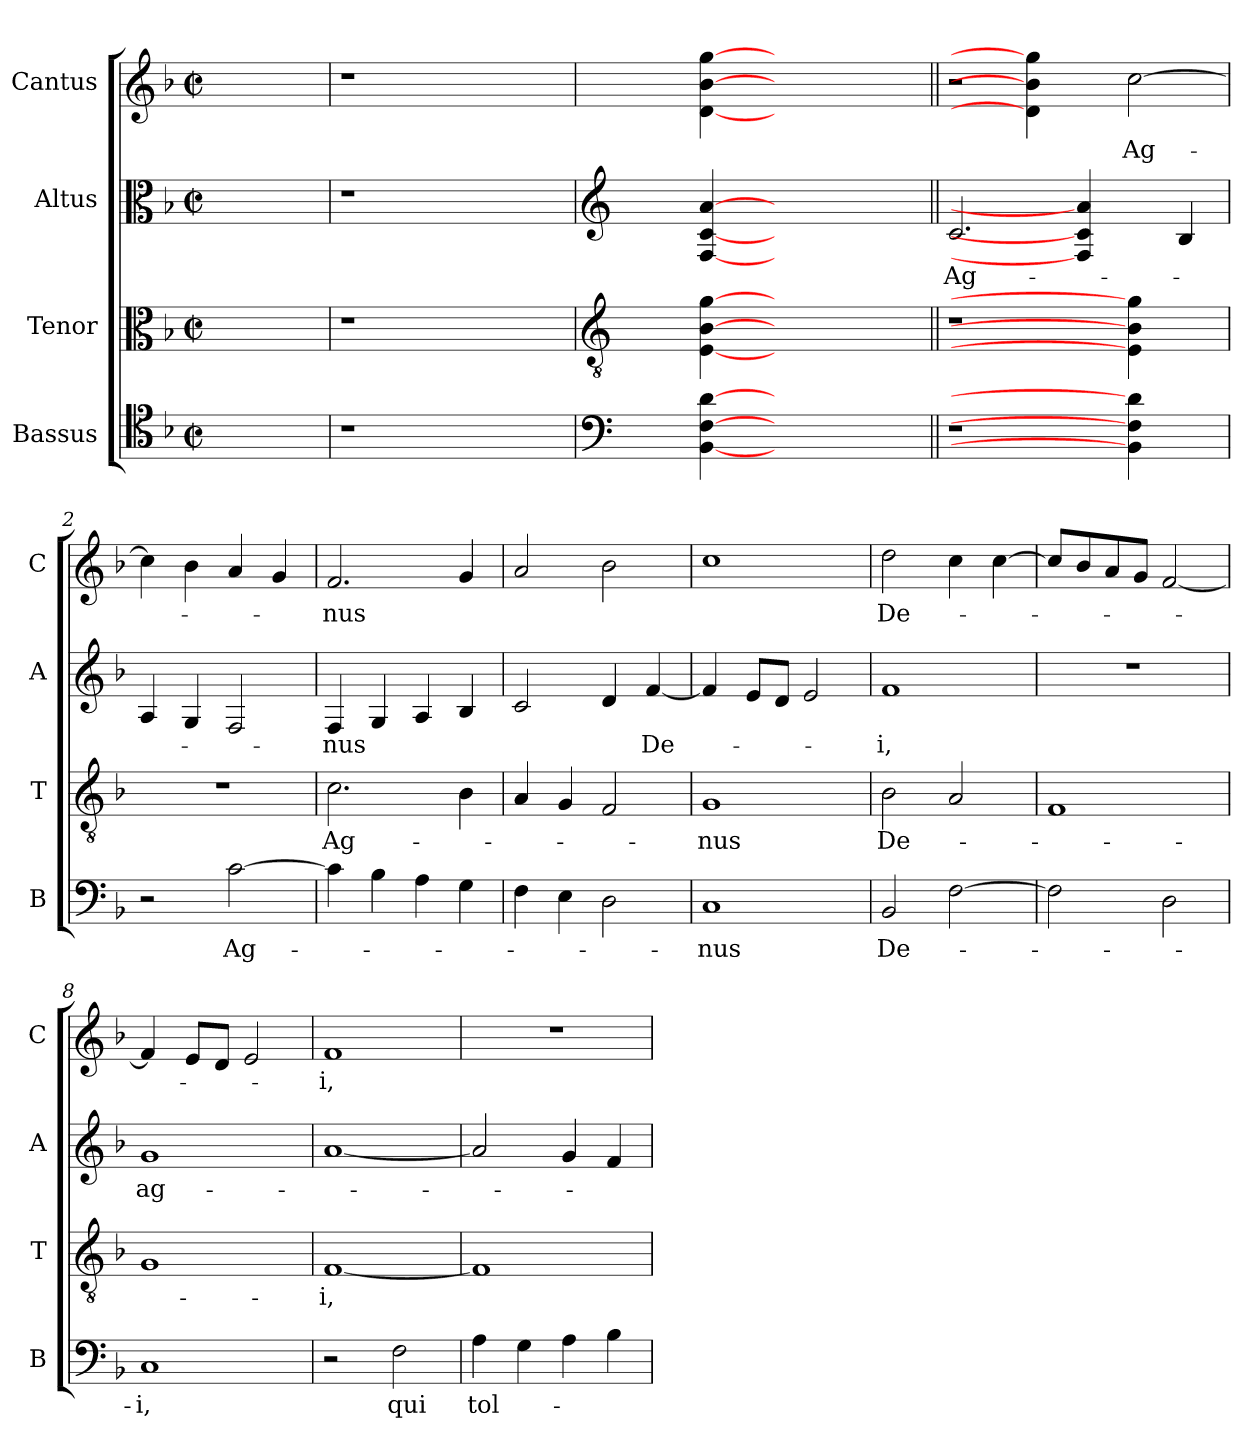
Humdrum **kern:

**kern	**text	**kern	**text	**kern	**text	**kern	**text
*part4	*part4	*part3	*part3	*part2	*part2	*part1	*part1
*staff4	*staff4	*staff3	*staff3	*staff2	*staff2	*staff1	*staff1
*I"Bassus	*	*I"Tenor	*	*I"Altus	*	*I"Cantus	*
*I'B	*	*I'T	*	*I'A	*	*I'C	*
*clefC4	*	*clefC3	*	*clefC3	*	*clefG2	*
*k[b-]	*	*k[b-]	*	*k[b-]	*	*k[b-]	*
*F:	*	*F:	*	*F:	*	*F:	*
*M2/2	*	*M2/2	*	*M2/2	*	*M2/2	*
*met(c|)	*	*met(c|)	*	*met(c|)	*	*met(c|)	*
=	=	=	=	=	=	=	=
1ryy	.	1ryy	.	1ryy	.	1ryy	.
=1X	=1X	=1X	=1X	=1X	=1X	=1X	=1X
1r	.	1r	.	1r	.	1r	.
1ryy	.	1ryy	.	1ryy	.	1ryy	.
=2X	=2X	=2X	=2X	=2X	=2X	=2X	=2X
*clefF4	*	*clefGv2	*	*clefG2	*	*	*
2ryy	.	2ryy	.	2ryy	.	2ryy	.
!LO:N:n=1:head=solid	!	!	!	!	!	!	!
!LO:N:n=2:head=solid	!	!	!	!	!	!	!
!LO:N:n=3:head=solid	!	!LO:N:n=1:head=solid	!	!	!	!	!
!	!	!LO:N:n=2:head=solid	!	!	!	!	!
!	!	!LO:N:n=3:head=solid	!	!LO:N:n=1:head=solid	!	!	!
!	!	!	!	!LO:N:n=2:head=solid	!	!	!
!	!	!	!	!LO:N:n=3:head=solid	!	!LO:N:n=1:head=solid	!
!	!	!	!	!	!	!LO:N:n=2:head=solid	!
!	!	!	!	!	!	!LO:N:n=3:head=solid	!
[2BB-! [2F! [2d!	.	[2E! [2B-! [2g!	.	[2F! [2c! [2a!	.	[2d! [2b-! [2gg!	.
2ryy	.	2ryy	.	2ryy	.	2ryy	.
2ryy	.	2ryy	.	2ryy	.	2ryy	.
=1||	=1||	=1||	=1||	=1||	=1||	=1||	=1||
!	!	!	!	!	!LO:LY:b	!	!
1r	.	1r	.	2.c/	Ag-	2r	.
!	!	!	!	!	!	!LO:N:n=1:head=solid	!
!	!	!	!	!	!	!LO:N:n=2:head=solid	!
!	!	!	!	!	!	!LO:N:n=3:head=solid	!
.	.	.	.	.	.	2d!] 2b-!] 2gg!]	.
!	!	!	!	!LO:N:n=1:head=solid	!	!	!
!	!	!	!	!LO:N:n=2:head=solid	!	!	!
!	!	!	!	!LO:N:n=3:head=solid	!	!	!
.	.	.	.	2F!] 2c!] 2a!]	.	.	.
!LO:N:n=1:head=solid	!	!	!	!	!	!	!
!LO:N:n=2:head=solid	!	!	!	!	!	!	!
!LO:N:n=3:head=solid	!	!LO:N:n=1:head=solid	!	!	!	!	!
!	!	!LO:N:n=2:head=solid	!	!	!	!	!
!	!	!LO:N:n=3:head=solid	!	!	!	!	!
!	!	!	!	!	!	!	!LO:LY:b
2BB-!] 2F!] 2d!]	.	2E!] 2B-!] 2g!]	.	.	.	[2cc\	Ag-
.	.	.	.	4B-/	.	.	.
=2	=2	=2	=2	=2	=2	=2	=2
2r	.	1r	.	4A/	.	4cc\]	.
.	.	.	.	4G/	.	4b-\	.
!	!LO:LY:b	!	!	!	!	!	!
[2c\	Ag-	.	.	2F/	.	4a/	.
.	.	.	.	.	.	4g/	.
=3	=3	=3	=3	=3	=3	=3	=3
!	!	!	!LO:LY:b	!	!	!	!
!	!	!	!	!	!LO:LY:b	!	!
!	!	!	!	!	!	!	!LO:LY:b
4c\]	.	2.c\	Ag-	4F/	-nus	2.f/	-nus
4B-\	.	.	.	4G/	.	.	.
4A\	.	.	.	4A/	.	.	.
4G\	.	4B-\	.	4B-/	.	4g/	.
=4	=4	=4	=4	=4	=4	=4	=4
4F\	.	4A/	.	2c/	.	2a/	.
4E\	.	4G/	.	.	.	.	.
2D\	.	2F/	.	4d/	.	2b-\	.
!	!	!	!	!	!LO:LY:b	!	!
.	.	.	.	[4f/	De-	.	.
=5	=5	=5	=5	=5	=5	=5	=5
!	!LO:LY:b	!	!	!	!	!	!
!	!	!	!LO:LY:b	!	!	!	!
1C	-nus	1G	-nus	4f/]	.	1cc	.
.	.	.	.	8e/L	.	.	.
.	.	.	.	8d/J	.	.	.
.	.	.	.	2e/	.	.	.
=6	=6	=6	=6	=6	=6	=6	=6
!	!LO:LY:b	!	!	!	!	!	!
!	!	!	!LO:LY:b	!	!	!	!
!	!	!	!	!	!LO:LY:b	!	!
!	!	!	!	!	!	!	!LO:LY:b
2BB-/	De-	2B-\	De-	1f	-i,	2dd\	De-
[2F\	.	2A/	.	.	.	4cc\	.
.	.	.	.	.	.	[4cc\	.
!!LO:LB:g=z
=7	=7	=7	=7	=7	=7	=7	=7
2F\]	.	1F	.	1r	.	8cc/L]	.
.	.	.	.	.	.	8b-/	.
.	.	.	.	.	.	8a/	.
.	.	.	.	.	.	8g/J	.
2D\	.	.	.	.	.	[2f/	.
=8	=8	=8	=8	=8	=8	=8	=8
!	!LO:LY:b	!	!	!	!	!	!
!	!	!	!	!	!LO:LY:b	!	!
1C	-i,	1G	.	1g	ag-	4f/]	.
.	.	.	.	.	.	8e/L	.
.	.	.	.	.	.	8d/J	.
.	.	.	.	.	.	2e/	.
=9	=9	=9	=9	=9	=9	=9	=9
!	!	!	!LO:LY:b	!	!	!	!
!	!	!	!	!	!	!	!LO:LY:b
2r	.	[1F	-i,	[1a	.	1f	-i,
!	!LO:LY:b	!	!	!	!	!	!
2F\	qui	.	.	.	.	.	.
=10	=10	=10	=10	=10	=10	=10	=10
!	!LO:LY:b	!	!	!	!	!	!
4A\	tol-	1F]	.	2a/]	.	1r	.
4G\	.	.	.	.	.	.	.
4A\	.	.	.	4g/	.	.	.
4B-\	.	.	.	4f/	.	.	.
=	=	=	=	=	=	=	=
*-	*-	*-	*-	*-	*-	*-	*-
